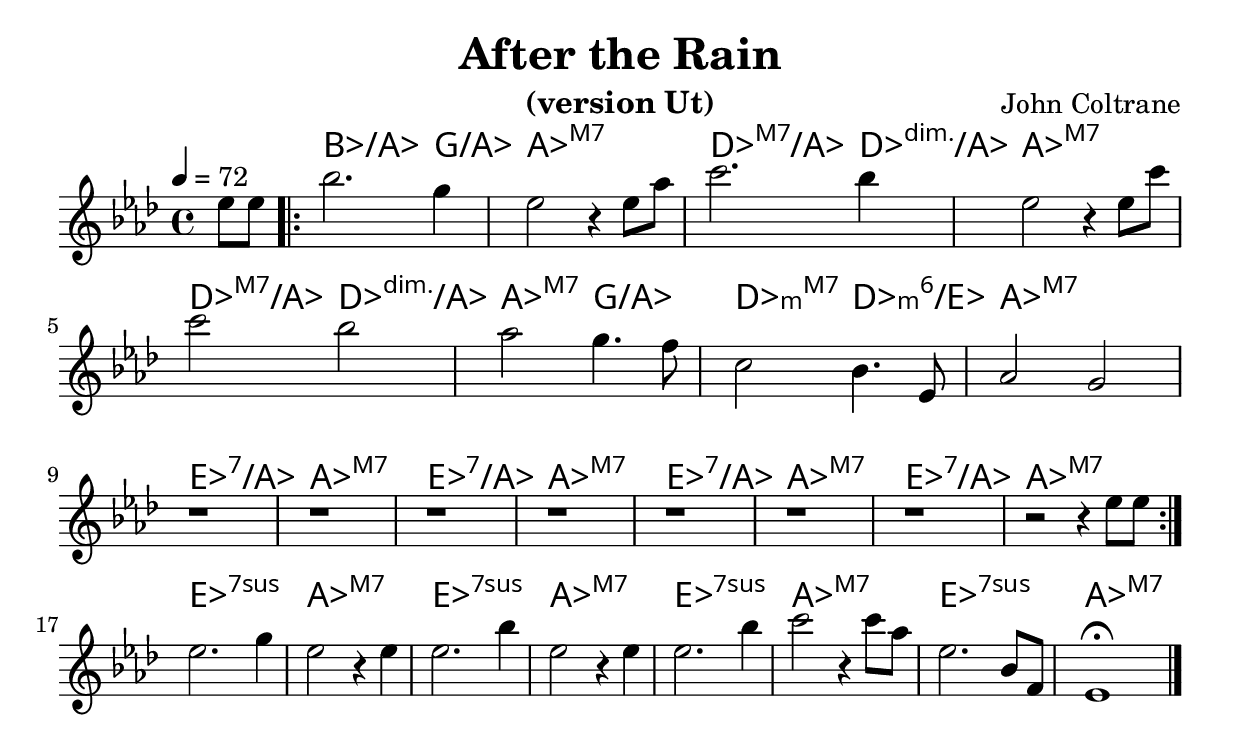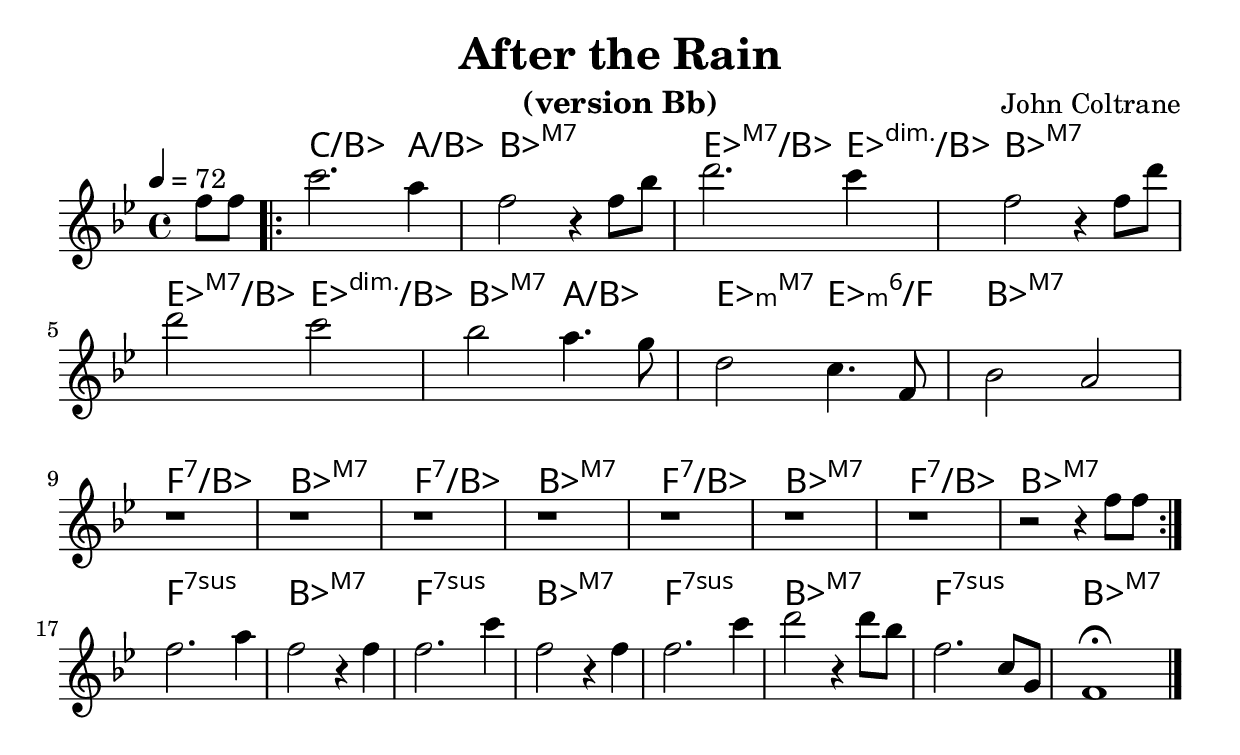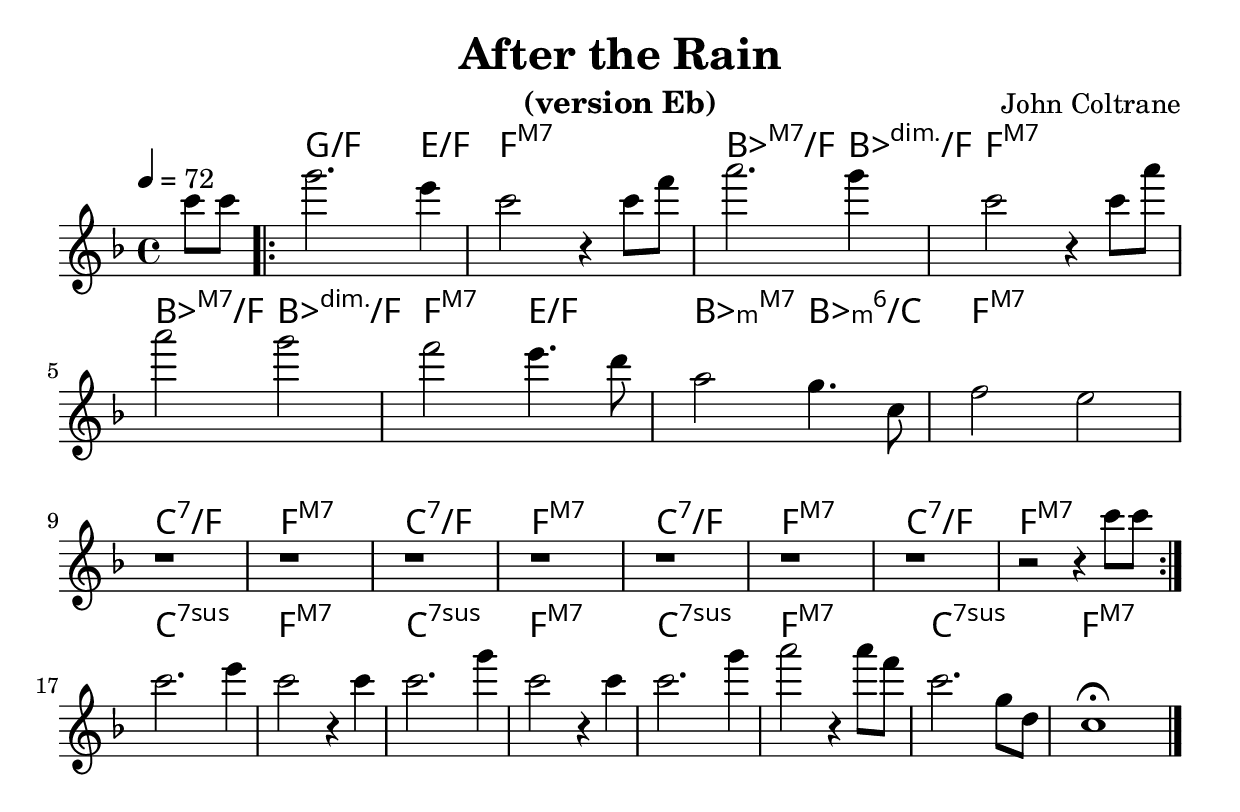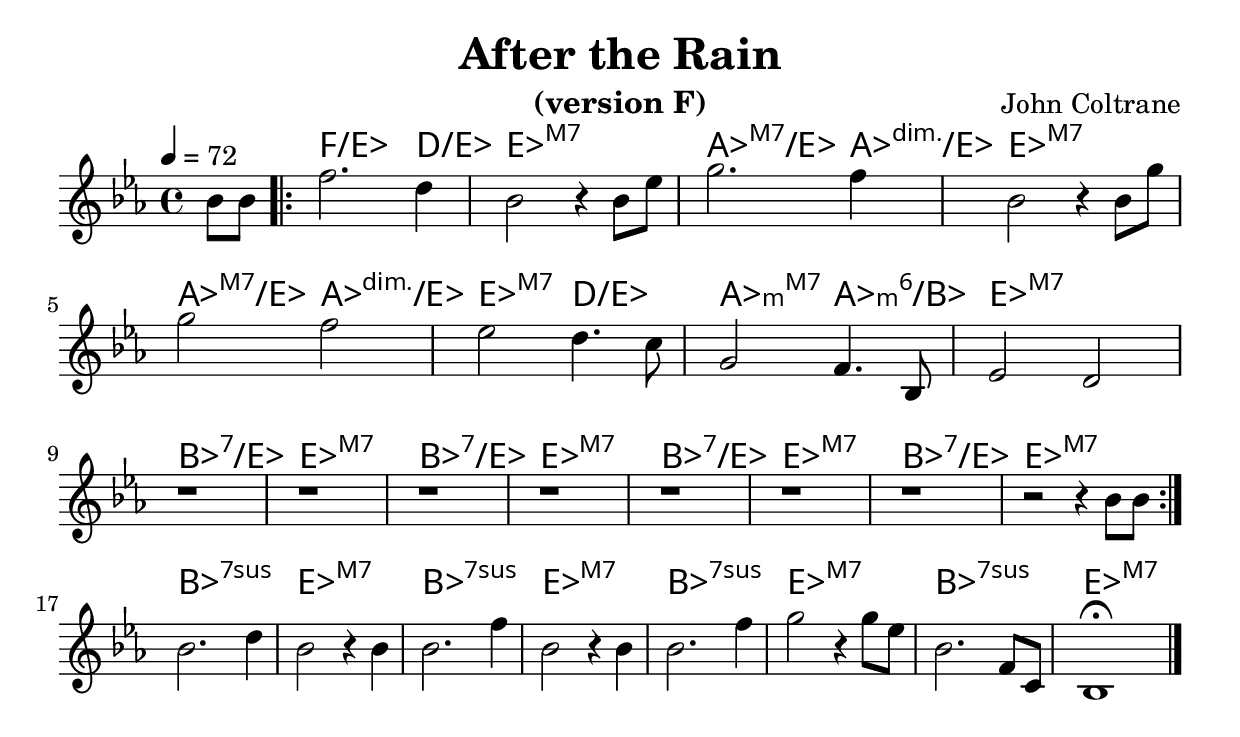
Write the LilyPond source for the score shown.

% Created on Mon Sep 20 15:23:38 CEST 2010
\version "2.24.0"

#(set-global-staff-size 24)
#(set-default-paper-size "a4")

\include "utils/AccordsJazzDefs.ly"

\paper { indent = 0\cm} 

\header {
	title = "After the Rain" 
 	composer = "John Coltrane"
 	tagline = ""

}


accords = \chords {
  \partial 4 s4
  \repeat volta 2 {
  bes2./aes g4/aes aes1:maj7
  des2.:maj7/aes des4:dim/aes aes1:maj7
  des2:maj7/aes des:dim/aes
  aes:maj7 g/aes des:m7+ des:m6/es aes1:maj7
  \repeat unfold 4 {es:7/aes aes:maj7}
}
\repeat unfold 4 {es:sus4.7 aes:maj7}
}

theme = \new Staff {
	\time 4/4
	\tempo 4 = 72
	\set Staff.midiInstrument = "trumpet"
	\key aes \major
	\clef treble
	\accidentalStyle "modern-cautionary"
	\relative c' { 	
 % Type notes here 
\compressEmptyMeasures
% \set Timing.beamExceptions = #'()
\partial 4 es'8 8
\repeat volta 2 {
bes'2. g4 es2 r4 8 aes c2. bes4 es,2 r4
8 c'8 2 bes aes g4. f8 c2 bes4. es,8 aes2 g
\break
r1 r1 r1 r1 r1 r1 r1 r2 r4 es'8 8
}
\break
2. g4 es2 r4 4 2. bes'4 es,2 r4 4 2. bes'4 c2 r4
8 aes es2. bes8 f es1\fermata\fine
	}
}

\include "utils/books.ly"
